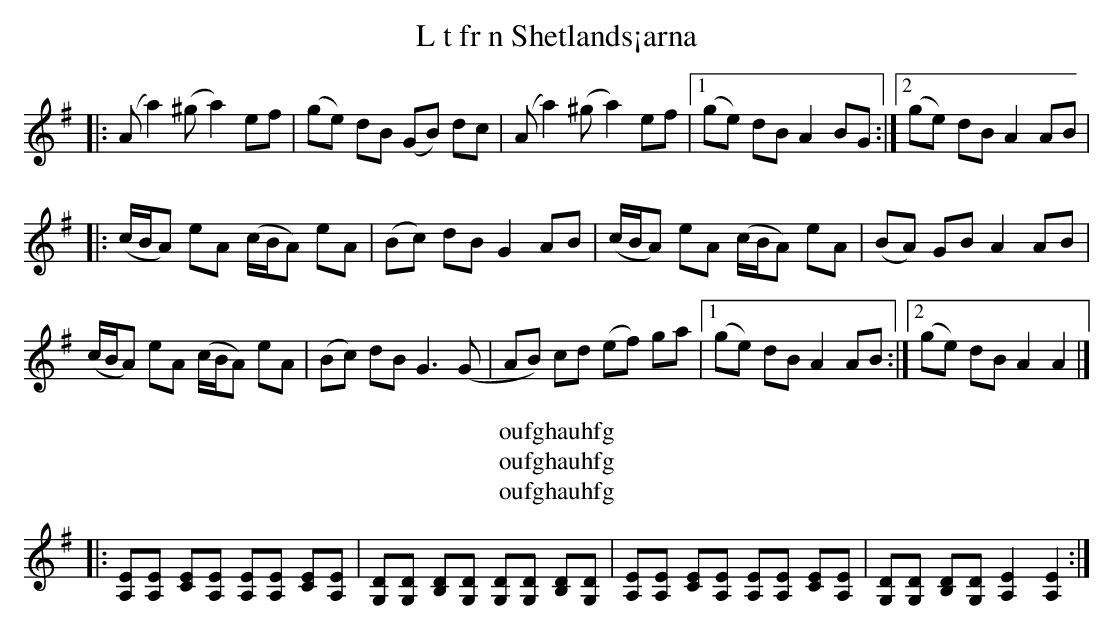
X:1
T: L t fr n Shetlands¡arna
K: G
|: (Aa2)(^ga2)ef | (ge) dB (GB) dc | (Aa2)(^ga2)ef |1 (ge) dB A2 BG :|2 (ge) dB A2 AB |
|: (c/B/A) eA (c/B/A) eA | (Bc) dB G2 AB | (c/B/A) eA (c/B/A) eA | (BA) GB A2 AB |
(c/B/A) eA (c/B/A) eA | (Bc) dB G3(G | AB) cd (ef) ga |1 (ge) dB A2 AB :|2 (ge) dB A2 A2 |]
T: oufghauhfg
T: oufghauhfg
T: oufghauhfg
|: [A,E][A,E] [CE][A,E] [A,E][A,E] [CE][A,E] | [G,D][G,D] [B,D][G,D] [G,D][G,D] [B,D][G,D] | [A,E][A,E] [CE][A,E] [A,E][A,E] [CE][A,E] | [G,D][G,D] [B,D][G,D] [A,2E2] [A,2E2] :|
